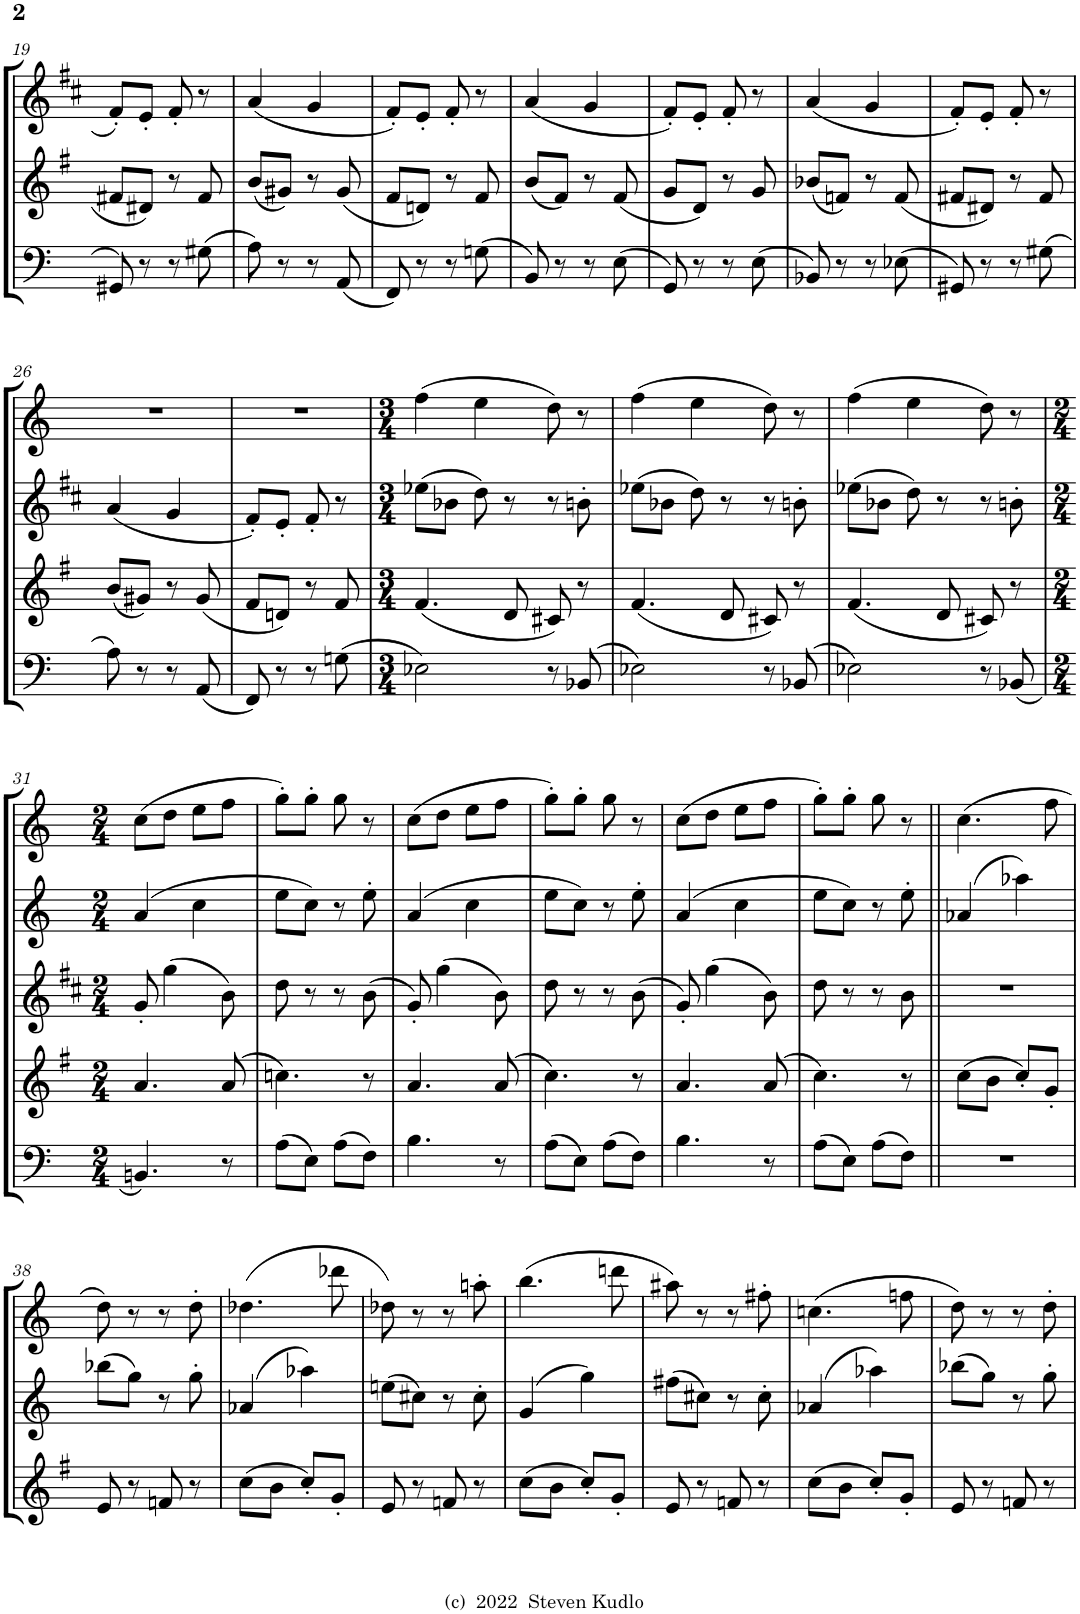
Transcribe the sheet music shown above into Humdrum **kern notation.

**kern	**kern	**kern	**kern	**kern
*part5	*part4	*part3	*part2	*part1
*staff5	*staff4	*staff3	*staff2	*staff1
*I"Bassoon	*I"Horn in F	*I"Bb Clarinet	*I"Oboe	*I"Flute
*I'Bsn	*I'Hn	*I'Cl	*I'Ob	*I'Fl
!!LO:PB:g=z
*clefF4	*clefG2	*clefG2	*clefG2	*clefG2
*	*Trd4c7	*Trd1c2	*	*
*k[]	*k[f#]	*k[f#c#]	*k[]	*k[]
*M2/4	*M2/4	*M2/4	*M2/4	*M2/4
=19	=19	=19	=19	=19
8GG#X/	8f#X/L	8f#'/L	2r	2r
8r	8d#X/J	8e'/J	.	.
8r	8r	8f#'/	.	.
(8G#X\	8f#/	8r	.	.
=20	=20	=20	=20	=20
8A\)	(8b/L	(4a/	2r	2r
8r	8g#X/J)	.	.	.
8r	8r	4g/	.	.
(8AA/	(8g#/	.	.	.
=21	=21	=21	=21	=21
8FF/)	8f#/L	8f#'/L)	2r	2r
8r	8dn/J)	8e'/J	.	.
8r	8r	8f#'/	.	.
(8Gn\	8f#/	8r	.	.
=22	=22	=22	=22	=22
8BB/)	(8b/L	(4a/	2r	2r
8r	8f#/J)	.	.	.
8r	8r	4g/	.	.
(8E\	(8f#/	.	.	.
=23	=23	=23	=23	=23
8GG/)	8g/L	8f#'/L)	2r	2r
8r	8d/J)	8e'/J	.	.
8r	8r	8f#'/	.	.
(8E\	8g/	8r	.	.
=24	=24	=24	=24	=24
8BB-X/)	(8b-X/L	(4a/	2r	2r
8r	8fn/J)	.	.	.
8r	8r	4g/	.	.
(8E-X\	(8f/	.	.	.
=25	=25	=25	=25	=25
8GG#X/)	8f#X/L	8f#'/L)	2r	2r
8r	8d#X/J)	8e'/J	.	.
8r	8r	8f#'/	.	.
(8G#X\	8f#/	8r	.	.
!!LO:LB:g=z
=26	=26	=26	=26	=26
8A\)	(8b/L	(4a/	2r	2r
8r	8g#X/J)	.	.	.
8r	8r	4g/	.	.
(8AA/	(8g#/	.	.	.
=27	=27	=27	=27	=27
8FF/)	8f#/L	8f#'/L)	2r	2r
8r	8dn/J)	8e'/J	.	.
8r	8r	8f#'/	.	.
(8Gn\	8f#/	8r	.	.
=28	=28	=28	=28	=28
*M3/4	*M3/4	*M3/4	*M3/4	*M3/4
2E-X\)	(4.f#/	(8ee-X\L	(4ff\	2.r
.	.	8b-X\J	.	.
.	.	8dd\)	4ee\	.
.	8d/	8r	.	.
8r	8c#X/)	8r	8dd\)	.
(8BB-X/	8r	8bn'\	8r	.
=29	=29	=29	=29	=29
2E-X\)	(4.f#/	(8ee-X\L	(4ff\	2.r
.	.	8b-X\J	.	.
.	.	8dd\)	4ee\	.
.	8d/	8r	.	.
8r	8c#X/)	8r	8dd\)	.
(8BB-X/	8r	8bn'\	8r	.
=30	=30	=30	=30	=30
2E-X\)	(4.f#/	(8ee-X\L	(4ff\	2.r
.	.	8b-X\J	.	.
.	.	8dd\)	4ee\	.
.	8d/	8r	.	.
8r	8c#X/)	8r	8dd\)	.
(8BB-X/	8r	8bn'\	8r	.
!!LO:LB:g=z
=31	=31	=31	=31	=31
*M2/4	*M2/4	*M2/4	*M2/4	*M2/4
4.BBn/)	4.a/	8g'/	(4a/	(8cc\L
.	.	(4gg\	.	8dd\J
.	.	.	4cc\	8ee\L
8r	(8a/	8b\)	.	8ff\J
=32	=32	=32	=32	=32
(8A\L	4.ccn\)	8dd\	8ee\L	8gg'\L)
8E\J)	.	8r	8cc\J)	8gg'\J
(8A\L	.	8r	8r	8gg\
8F\J)	8r	(8b\	8ee'\	8r
=33	=33	=33	=33	=33
4.B\	4.a/	8g'/)	(4a/	(8cc\L
.	.	(4gg\	.	8dd\J
.	.	.	4cc\	8ee\L
8r	(8a/	8b\)	.	8ff\J
=34	=34	=34	=34	=34
(8A\L	4.cc\)	8dd\	8ee\L	8gg'\L)
8E\J)	.	8r	8cc\J)	8gg'\J
(8A\L	.	8r	8r	8gg\
8F\J)	8r	(8b\	8ee'\	8r
=35	=35	=35	=35	=35
4.B\	4.a/	8g'/)	(4a/	(8cc\L
.	.	(4gg\	.	8dd\J
.	.	.	4cc\	8ee\L
8r	(8a/	8b\)	.	8ff\J
=36	=36	=36	=36	=36
(8A\L	4.cc\)	8dd\	8ee\L	8gg'\L)
8E\J)	.	8r	8cc\J)	8gg'\J
(8A\L	.	8r	8r	8gg\
8F\J)	8r	8b\	8ee'\	8r
=37||	=37||	=37||	=37||	=37||
2r	(8cc\L	2r	(4a-X/	(4.cc\
.	8b\J	.	.	.
.	8cc'/L)	.	4aa-X\)	.
.	8g'/J	.	.	8ff\
!!LO:LB:g=z
=38	=38	=38	=38	=38
2r	8e/	2r	(8bb-X\L	8dd\)
.	8r	.	8gg\J)	8r
.	8fn/	.	8r	8r
.	8r	.	8gg'\	8dd'\
=39	=39	=39	=39	=39
2r	(8cc\L	2r	(4a-X/	(4.dd-X\
.	8b\J	.	.	.
.	8cc'/L)	.	4aa-X\)	.
.	8g'/J	.	.	8ddd-X\
=40	=40	=40	=40	=40
2r	8e/	2r	(8een\L	8dd-X\)
.	8r	.	8cc#X\J)	8r
.	8fn/	.	8r	8r
.	8r	.	8cc#'\	8aan'\
=41	=41	=41	=41	=41
2r	(8cc\L	2r	(4g/	(4.bb\
.	8b\J	.	.	.
.	8cc'/L)	.	4gg\)	.
.	8g'/J	.	.	8dddn\
=42	=42	=42	=42	=42
2r	8e/	2r	(8ff#X\L	8aa#X\)
.	8r	.	8cc#X\J)	8r
.	8fn/	.	8r	8r
.	8r	.	8cc#'\	8ff#X'\
=43	=43	=43	=43	=43
2r	(8cc\L	2r	(4a-X/	(4.ccn\
.	8b\J	.	.	.
.	8cc'/L)	.	4aa-X\)	.
.	8g'/J	.	.	8ffn\
=44	=44	=44	=44	=44
2r	8e/	2r	(8bb-X\L	8dd\)
.	8r	.	8gg\J)	8r
.	8fn/	.	8r	8r
.	8r	.	8gg'\	8dd'\
=	=	=	=	=
*-	*-	*-	*-	*-
